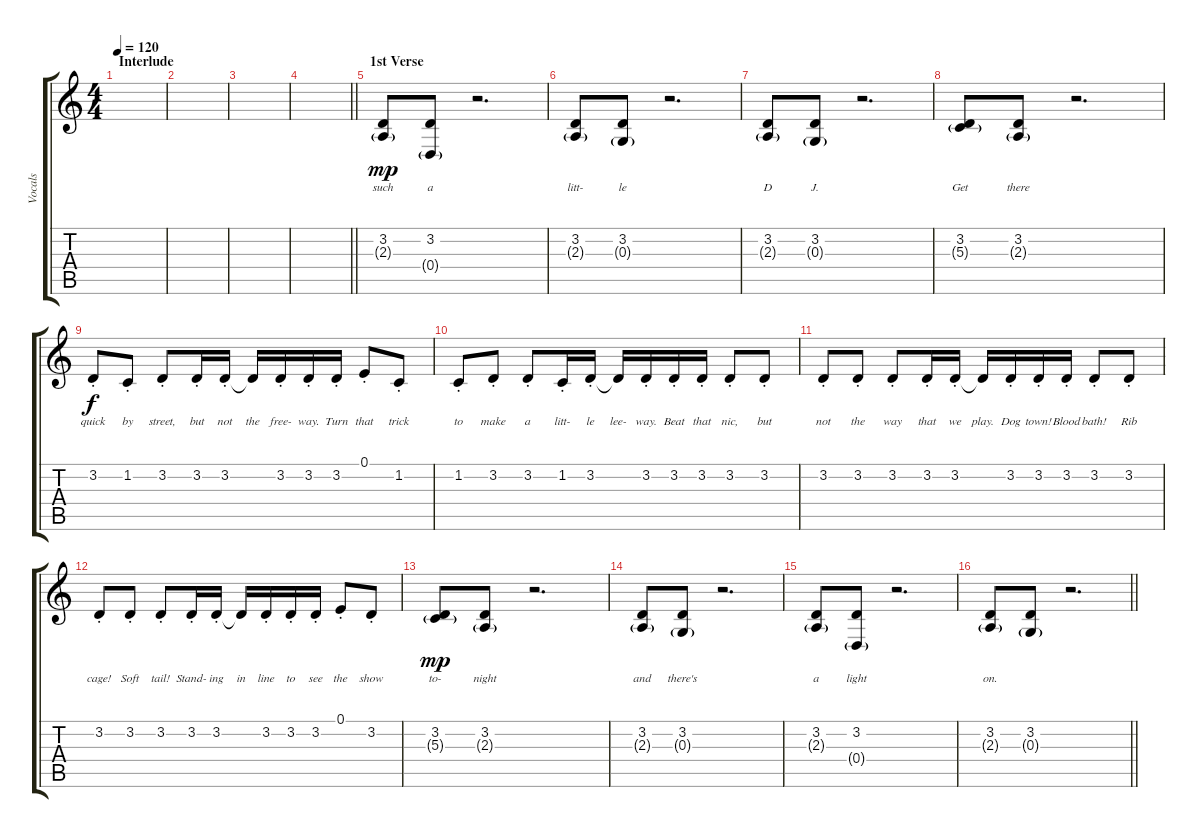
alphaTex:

\track ("Vocals" "Vocals") {instrument vibraphone}
\staff {score tabs}
\tuning (E4 B3 G3 D3 A2 E2) {hide}
\ts (4 4)
\section ("" "Interlude")
\tempo 120
\clef g2
\ks c
|
|
|
\barLineRight lightlight
|
\section ("" "1st Verse")
(3.2 2.3{g}).8{lyrics (0 "such") lyrics (1 "") lyrics (2 "") lyrics (3 "") lyrics (4 "") dy mp} (3.2 0.4{g}).8{lyrics (0 "a") lyrics (1 "") lyrics (2 "") lyrics (3 "") lyrics (4 "")} r.2{d} |
(3.2 2.3{g}).8{lyrics (0 "litt-") lyrics (1 "") lyrics (2 "") lyrics (3 "") lyrics (4 "")} (3.2 0.3{g}).8{lyrics (0 "le") lyrics (1 "") lyrics (2 "") lyrics (3 "") lyrics (4 "")} r.2{d} |
(3.2 2.3{g}).8{lyrics (0 "D") lyrics (1 "") lyrics (2 "") lyrics (3 "") lyrics (4 "")} (3.2 0.3{g}).8{lyrics (0 "J.") lyrics (1 "") lyrics (2 "") lyrics (3 "") lyrics (4 "")} r.2{d} |
(3.2 5.3{g}).8{lyrics (0 "Get") lyrics (1 "") lyrics (2 "") lyrics (3 "") lyrics (4 "")} (3.2 2.3{g}).8{lyrics (0 "there") lyrics (1 "") lyrics (2 "") lyrics (3 "") lyrics (4 "")} r.2{d} |
3.2{st}.8{lyrics (0 "quick") lyrics (1 "") lyrics (2 "") lyrics (3 "") lyrics (4 "") dy f} 1.2{st}.8{lyrics (0 "by") lyrics (1 "") lyrics (2 "") lyrics (3 "") lyrics (4 "")} 3.2{st}.8{lyrics (0 "street,") lyrics (1 "") lyrics (2 "") lyrics (3 "") lyrics (4 "")} 3.2{st}.16{lyrics (0 "but") lyrics (1 "") lyrics (2 "") lyrics (3 "") lyrics (4 "")} 3.2{st}.16{lyrics (0 "not") lyrics (1 "") lyrics (2 "") lyrics (3 "") lyrics (4 "")} 3.2{t}.16{lyrics (0 "the") lyrics (1 "") lyrics (2 "") lyrics (3 "") lyrics (4 "")} 3.2{st}.16{lyrics (0 "free-") lyrics (1 "") lyrics (2 "") lyrics (3 "") lyrics (4 "")} 3.2{st}.16{lyrics (0 "way.") lyrics (1 "") lyrics (2 "") lyrics (3 "") lyrics (4 "")} 3.2{st}.16{lyrics (0 "Turn") lyrics (1 "") lyrics (2 "") lyrics (3 "") lyrics (4 "")} 0.1{st}.8{lyrics (0 "that") lyrics (1 "") lyrics (2 "") lyrics (3 "") lyrics (4 "")} 1.2{st}.8{lyrics (0 "trick") lyrics (1 "") lyrics (2 "") lyrics (3 "") lyrics (4 "")} |
1.2{st}.8{lyrics (0 "to") lyrics (1 "") lyrics (2 "") lyrics (3 "") lyrics (4 "")} 3.2{st}.8{lyrics (0 "make") lyrics (1 "") lyrics (2 "") lyrics (3 "") lyrics (4 "")} 3.2{st}.8{lyrics (0 "a") lyrics (1 "") lyrics (2 "") lyrics (3 "") lyrics (4 "")} 1.2{st}.16{lyrics (0 "litt-") lyrics (1 "") lyrics (2 "") lyrics (3 "") lyrics (4 "")} 3.2{st}.16{lyrics (0 "le") lyrics (1 "") lyrics (2 "") lyrics (3 "") lyrics (4 "")} 3.2{t}.16{lyrics (0 "lee-") lyrics (1 "") lyrics (2 "") lyrics (3 "") lyrics (4 "")} 3.2{st}.16{lyrics (0 "way.") lyrics (1 "") lyrics (2 "") lyrics (3 "") lyrics (4 "")} 3.2{st}.16{lyrics (0 "Beat") lyrics (1 "") lyrics (2 "") lyrics (3 "") lyrics (4 "")} 3.2{st}.16{lyrics (0 "that") lyrics (1 "") lyrics (2 "") lyrics (3 "") lyrics (4 "")} 3.2{st}.8{lyrics (0 "nic,") lyrics (1 "") lyrics (2 "") lyrics (3 "") lyrics (4 "")} 3.2{st}.8{lyrics (0 "but") lyrics (1 "") lyrics (2 "") lyrics (3 "") lyrics (4 "")} |
3.2{st}.8{lyrics (0 "not") lyrics (1 "") lyrics (2 "") lyrics (3 "") lyrics (4 "")} 3.2{st}.8{lyrics (0 "the") lyrics (1 "") lyrics (2 "") lyrics (3 "") lyrics (4 "")} 3.2{st}.8{lyrics (0 "way") lyrics (1 "") lyrics (2 "") lyrics (3 "") lyrics (4 "")} 3.2{st}.16{lyrics (0 "that") lyrics (1 "") lyrics (2 "") lyrics (3 "") lyrics (4 "")} 3.2{st}.16{lyrics (0 "we") lyrics (1 "") lyrics (2 "") lyrics (3 "") lyrics (4 "")} 3.2{t}.16{lyrics (0 "play.") lyrics (1 "") lyrics (2 "") lyrics (3 "") lyrics (4 "")} 3.2{st}.16{lyrics (0 "Dog") lyrics (1 "") lyrics (2 "") lyrics (3 "") lyrics (4 "")} 3.2{st}.16{lyrics (0 "town!") lyrics (1 "") lyrics (2 "") lyrics (3 "") lyrics (4 "")} 3.2{st}.16{lyrics (0 "Blood") lyrics (1 "") lyrics (2 "") lyrics (3 "") lyrics (4 "")} 3.2{st}.8{lyrics (0 "bath!") lyrics (1 "") lyrics (2 "") lyrics (3 "") lyrics (4 "")} 3.2{st}.8{lyrics (0 "Rib") lyrics (1 "") lyrics (2 "") lyrics (3 "") lyrics (4 "")} |
3.2{st}.8{lyrics (0 "cage!") lyrics (1 "") lyrics (2 "") lyrics (3 "") lyrics (4 "")} 3.2{st}.8{lyrics (0 "Soft") lyrics (1 "") lyrics (2 "") lyrics (3 "") lyrics (4 "")} 3.2{st}.8{lyrics (0 "tail!") lyrics (1 "") lyrics (2 "") lyrics (3 "") lyrics (4 "")} 3.2{st}.16{lyrics (0 "Stand-") lyrics (1 "") lyrics (2 "") lyrics (3 "") lyrics (4 "")} 3.2{st}.16{lyrics (0 "ing") lyrics (1 "") lyrics (2 "") lyrics (3 "") lyrics (4 "")} 3.2{t}.16{lyrics (0 "in") lyrics (1 "") lyrics (2 "") lyrics (3 "") lyrics (4 "")} 3.2{st}.16{lyrics (0 "line") lyrics (1 "") lyrics (2 "") lyrics (3 "") lyrics (4 "")} 3.2{st}.16{lyrics (0 "to") lyrics (1 "") lyrics (2 "") lyrics (3 "") lyrics (4 "")} 3.2{st}.16{lyrics (0 "see") lyrics (1 "") lyrics (2 "") lyrics (3 "") lyrics (4 "")} 0.1{st}.8{lyrics (0 "the") lyrics (1 "") lyrics (2 "") lyrics (3 "") lyrics (4 "")} 3.2{st}.8{lyrics (0 "show") lyrics (1 "") lyrics (2 "") lyrics (3 "") lyrics (4 "")} |
(3.2 5.3{g}).8{lyrics (0 "to-") lyrics (1 "") lyrics (2 "") lyrics (3 "") lyrics (4 "") dy mp} (3.2 2.3{g}).8{lyrics (0 "night") lyrics (1 "") lyrics (2 "") lyrics (3 "") lyrics (4 "")} r.2{d} |
(3.2 2.3{g}).8{lyrics (0 "and") lyrics (1 "") lyrics (2 "") lyrics (3 "") lyrics (4 "")} (3.2 0.3{g}).8{lyrics (0 "there's") lyrics (1 "") lyrics (2 "") lyrics (3 "") lyrics (4 "")} r.2{d} |
(3.2 2.3{g}).8{lyrics (0 "a") lyrics (1 "") lyrics (2 "") lyrics (3 "") lyrics (4 "")} (3.2 0.4{g}).8{lyrics (0 "light") lyrics (1 "") lyrics (2 "") lyrics (3 "") lyrics (4 "")} r.2{d} |
\barLineRight lightlight
(3.2 2.3{g}).8{lyrics (0 "on.") lyrics (1 "") lyrics (2 "") lyrics (3 "") lyrics (4 "")} (3.2 0.3{g}).8{lyrics (0 "") lyrics (1 "") lyrics (2 "") lyrics (3 "") lyrics (4 "")} r.2{d}
